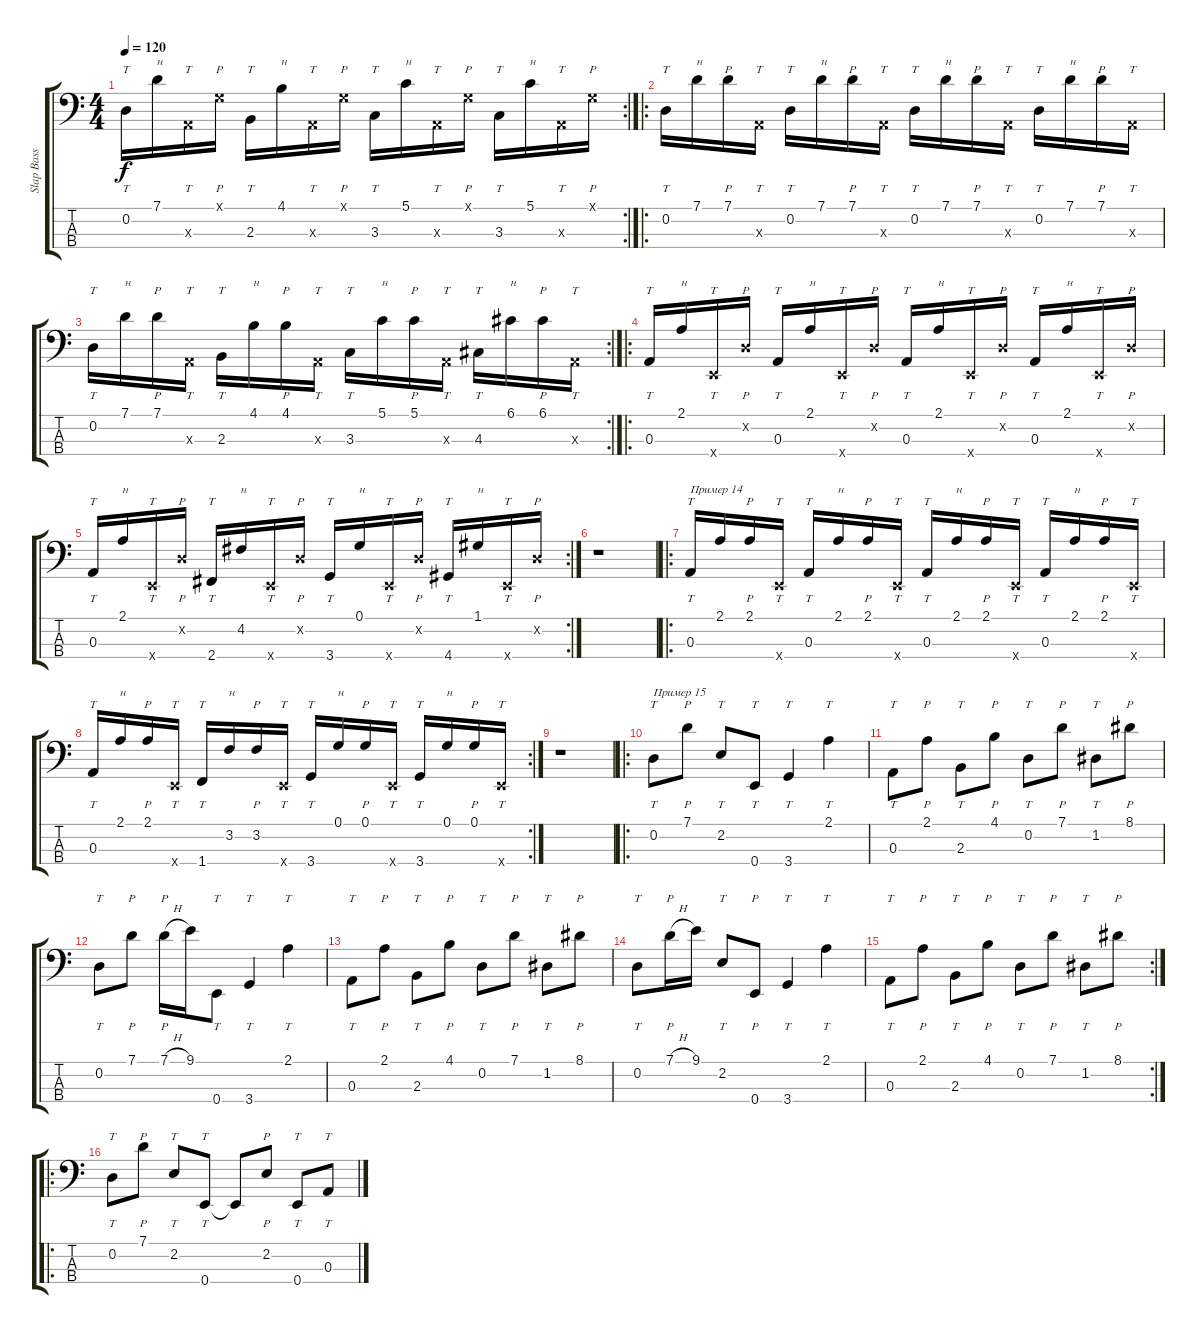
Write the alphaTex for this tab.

\track ("Slap Bass" "Slap Bass") {instrument slapbass1}
\staff {score tabs}
\tuning (G2 D2 A1 E1) {hide}
\rc 2
\ts (4 4)
\tempo 120
\clef f4
\ks c
0.2.16{tt dy f} 7.1.16{txt "н"} 0.3{x}.16{tt} 0.1{x}.16{p} 2.3.16{tt} 4.1.16{txt "н"} 0.3{x}.16{tt} 0.1{x}.16{p} 3.3.16{tt} 5.1.16{txt "н"} 0.3{x}.16{tt} 0.1{x}.16{p} 3.3.16{tt} 5.1.16{txt "н"} 0.3{x}.16{tt} 0.1{x}.16{p} |
\ro
0.2.16{tt} 7.1.16{txt "н"} 7.1.16{p} 0.3{x}.16{tt} 0.2.16{tt} 7.1.16{txt "н"} 7.1.16{p} 0.3{x}.16{tt} 0.2.16{tt} 7.1.16{txt "н"} 7.1.16{p} 0.3{x}.16{tt} 0.2.16{tt} 7.1.16{txt "н"} 7.1.16{p} 0.3{x}.16{tt} |
\rc 2
0.2.16{tt} 7.1.16{txt "н"} 7.1.16{p} 0.3{x}.16{tt} 2.3.16{tt} 4.1.16{txt "н"} 4.1.16{p} 0.3{x}.16{tt} 3.3.16{tt} 5.1.16{txt "н"} 5.1.16{p} 0.3{x}.16{tt} 4.3.16{tt} 6.1.16{txt "н"} 6.1.16{p} 0.3{x}.16{tt} |
\ro
0.3.16{tt} 2.1.16{txt "н"} 0.4{x}.16{tt} 0.2{x}.16{p} 0.3.16{tt} 2.1.16{txt "н"} 0.4{x}.16{tt} 0.2{x}.16{p} 0.3.16{tt} 2.1.16{txt "н"} 0.4{x}.16{tt} 0.2{x}.16{p} 0.3.16{tt} 2.1.16{txt "н"} 0.4{x}.16{tt} 0.2{x}.16{p} |
\rc 2
0.3.16{tt} 2.1.16{txt "н"} 0.4{x}.16{tt} 0.2{x}.16{p} 2.4.16{tt} 4.2.16{txt "н"} 0.4{x}.16{tt} 0.2{x}.16{p} 3.4.16{tt} 0.1.16{txt "н"} 0.4{x}.16{tt} 0.2{x}.16{p} 4.4.16{tt} 1.1.16{txt "н"} 0.4{x}.16{tt} 0.2{x}.16{p} |
r.1 |
\ro
0.3.16{tt txt "Пример 14"} 2.1.16 2.1.16{p} 0.4{x}.16{tt} 0.3.16{tt} 2.1.16{txt "н"} 2.1.16{p} 0.4{x}.16{tt} 0.3.16{tt} 2.1.16{txt "н"} 2.1.16{p} 0.4{x}.16{tt} 0.3.16{tt} 2.1.16{txt "н"} 2.1.16{p} 0.4{x}.16{tt} |
\rc 2
0.3.16{tt} 2.1.16{txt "н"} 2.1.16{p} 0.4{x}.16{tt} 1.4.16{tt} 3.2.16{txt "н"} 3.2.16{p} 0.4{x}.16{tt} 3.4.16{tt} 0.1.16{txt "н"} 0.1.16{p} 0.4{x}.16{tt} 3.4.16{tt} 0.1.16{txt "н"} 0.1.16{p} 0.4{x}.16{tt} |
r.1 |
\ro
0.2.8{tt txt "Пример 15"} 7.1.8{p} 2.2.8{tt} 0.4.8{tt} 3.4.4{tt} 2.1.4{tt} |
0.3.8{tt} 2.1.8{p} 2.3.8{tt} 4.1.8{p} 0.2.8{tt} 7.1.8{p} 1.2.8{tt} 8.1.8{p} |
0.2.8{tt} 7.1.8{p} 7.1{h}.16{p} 9.1.16 0.4.8{tt} 3.4.4{tt} 2.1.4{tt} |
0.3.8{tt} 2.1.8{p} 2.3.8{tt} 4.1.8{p} 0.2.8{tt} 7.1.8{p} 1.2.8{tt} 8.1.8{p} |
0.2.8{tt} 7.1{h}.16{p} 9.1.16 2.2.8{tt} 0.4.8{p} 3.4.4{tt} 2.1.4{tt} |
\rc 2
0.3.8{tt} 2.1.8{p} 2.3.8{tt} 4.1.8{p} 0.2.8{tt} 7.1.8{p} 1.2.8{tt} 8.1.8{p} |
\ro
0.2.8{tt} 7.1.8{p} 2.2.8{tt} 0.4.8{tt} 0.4{t}.8 2.2.8{p} 0.4.8{tt} 0.3.8{tt}
